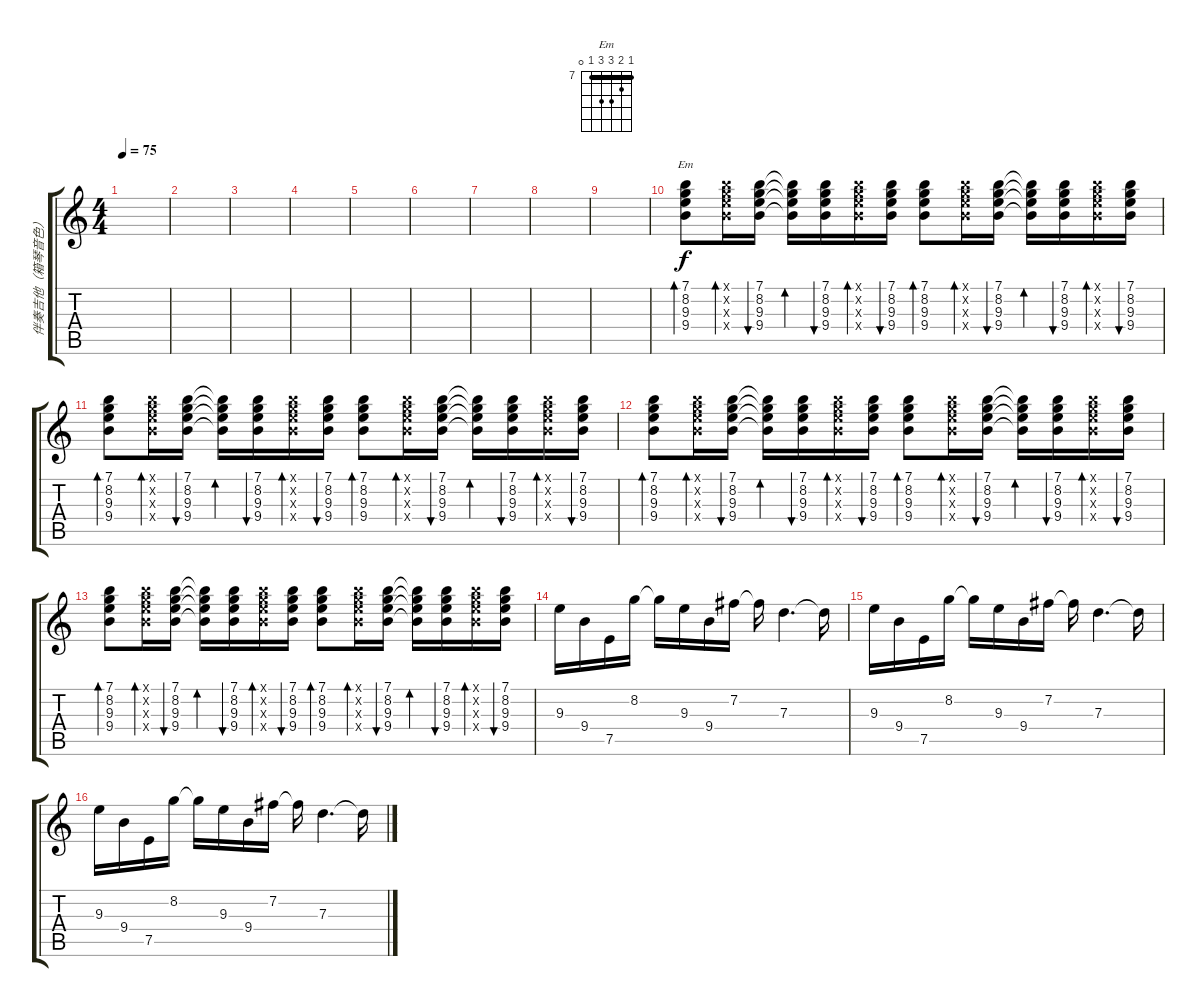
\track ("伴奏吉他（箱琴音色）" "伴奏吉他（箱琴音色）") {instrument acousticguitarsteel}
\staff {score tabs}
\tuning (E4 B3 G3 D3 A2 E2) {hide}
\chord ("Em" 7 8 9 9 7 0) {firstfret 7 barre 7}
\ts (4 4)
\tempo 75
\clef g2
\ks c
|
|
|
|
|
|
|
|
|
(7.1 8.2 9.3 9.4).8{bd 60 ch "Em"} (7.1{x} 8.2{x} 9.3{x} 9.4{x}).16{bd 60} (7.1 8.2 9.3 9.4).16{bu 60} (7.1{t} 8.2{t} 9.3{t} 9.4{t}).16{bd 60} (7.1 8.2 9.3 9.4).16{bu 60} (7.1{x} 8.2{x} 9.3{x} 9.4{x}).16{bd 60} (7.1 8.2 9.3 9.4).16{bu 60} (7.1 8.2 9.3 9.4).8{bd 60} (7.1{x} 8.2{x} 9.3{x} 9.4{x}).16{bd 60} (7.1 8.2 9.3 9.4).16{bu 60} (7.1{t} 8.2{t} 9.3{t} 9.4{t}).16{bd 60} (7.1 8.2 9.3 9.4).16{bu 60} (7.1{x} 8.2{x} 9.3{x} 9.4{x}).16{bd 60} (7.1 8.2 9.3 9.4).16{bu 60} |
(7.1 8.2 9.3 9.4).8{bd 60} (7.1{x} 8.2{x} 9.3{x} 9.4{x}).16{bd 60} (7.1 8.2 9.3 9.4).16{bu 60} (7.1{t} 8.2{t} 9.3{t} 9.4{t}).16{bd 60} (7.1 8.2 9.3 9.4).16{bu 60} (7.1{x} 8.2{x} 9.3{x} 9.4{x}).16{bd 60} (7.1 8.2 9.3 9.4).16{bu 60} (7.1 8.2 9.3 9.4).8{bd 60} (7.1{x} 8.2{x} 9.3{x} 9.4{x}).16{bd 60} (7.1 8.2 9.3 9.4).16{bu 60} (7.1{t} 8.2{t} 9.3{t} 9.4{t}).16{bd 60} (7.1 8.2 9.3 9.4).16{bu 60} (7.1{x} 8.2{x} 9.3{x} 9.4{x}).16{bd 60} (7.1 8.2 9.3 9.4).16{bu 60} |
(7.1 8.2 9.3 9.4).8{bd 60} (7.1{x} 8.2{x} 9.3{x} 9.4{x}).16{bd 60} (7.1 8.2 9.3 9.4).16{bu 60} (7.1{t} 8.2{t} 9.3{t} 9.4{t}).16{bd 60} (7.1 8.2 9.3 9.4).16{bu 60} (7.1{x} 8.2{x} 9.3{x} 9.4{x}).16{bd 60} (7.1 8.2 9.3 9.4).16{bu 60} (7.1 8.2 9.3 9.4).8{bd 60} (7.1{x} 8.2{x} 9.3{x} 9.4{x}).16{bd 60} (7.1 8.2 9.3 9.4).16{bu 60} (7.1{t} 8.2{t} 9.3{t} 9.4{t}).16{bd 60} (7.1 8.2 9.3 9.4).16{bu 60} (7.1{x} 8.2{x} 9.3{x} 9.4{x}).16{bd 60} (7.1 8.2 9.3 9.4).16{bu 60} |
(7.1 8.2 9.3 9.4).8{bd 60} (7.1{x} 8.2{x} 9.3{x} 9.4{x}).16{bd 60} (7.1 8.2 9.3 9.4).16{bu 60} (7.1{t} 8.2{t} 9.3{t} 9.4{t}).16{bd 60} (7.1 8.2 9.3 9.4).16{bu 60} (7.1{x} 8.2{x} 9.3{x} 9.4{x}).16{bd 60} (7.1 8.2 9.3 9.4).16{bu 60} (7.1 8.2 9.3 9.4).8{bd 60} (7.1{x} 8.2{x} 9.3{x} 9.4{x}).16{bd 60} (7.1 8.2 9.3 9.4).16{bu 60} (7.1{t} 8.2{t} 9.3{t} 9.4{t}).16{bd 60} (7.1 8.2 9.3 9.4).16{bu 60} (7.1{x} 8.2{x} 9.3{x} 9.4{x}).16{bd 60} (7.1 8.2 9.3 9.4).16{bu 60} |
9.3.16 9.4.16 7.5.16 8.2.16 8.2{t}.16 9.3.16 9.4.16 7.2.16 7.2{t}.16 7.3.4{d} 7.3{t}.16 |
9.3.16 9.4.16 7.5.16 8.2.16 8.2{t}.16 9.3.16 9.4.16 7.2.16 7.2{t}.16 7.3.4{d} 7.3{t}.16 |
9.3.16 9.4.16 7.5.16 8.2.16 8.2{t}.16 9.3.16 9.4.16 7.2.16 7.2{t}.16 7.3.4{d} 7.3{t}.16
